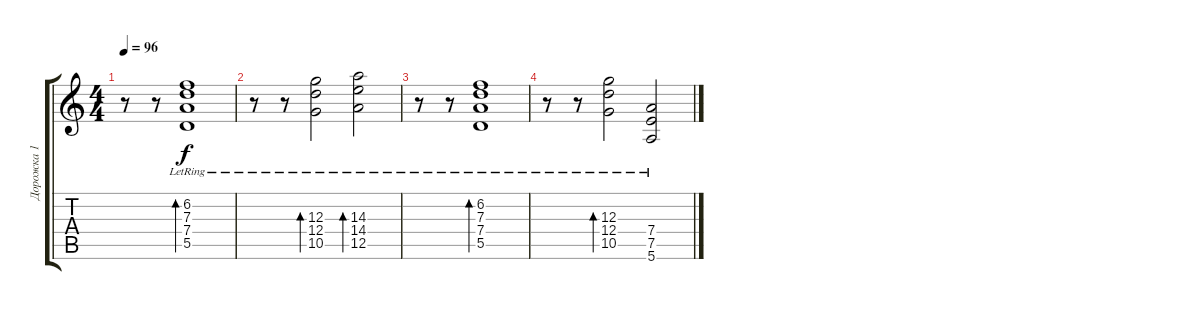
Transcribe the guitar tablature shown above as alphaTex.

\track ("Дорожка 1" "Дорожка 1") {instrument electricguitarjazz}
\staff {score tabs}
\tuning (E4 B3 G3 D3 A2 E2) {hide}
\ts (4 4)
\tempo 96
\clef g2
\ks c
r.8{dy f} r.8 (6.2{lr} 7.3{lr} 7.4{lr} 5.5{lr}).1{bd 480} |
r.8 r.8 (12.3{lr} 12.4{lr} 10.5{lr}).2{bd 240} (14.3{lr} 14.4{lr} 12.5{lr}).2{bd 240} |
r.8 r.8 (6.2 7.3 7.4 5.5{lr}).1{bd 480} |
r.8 r.8 (12.3{lr} 12.4{lr} 10.5{lr}).2{bd 240} (7.4{lr} 7.5{lr} 5.6{lr}).2
